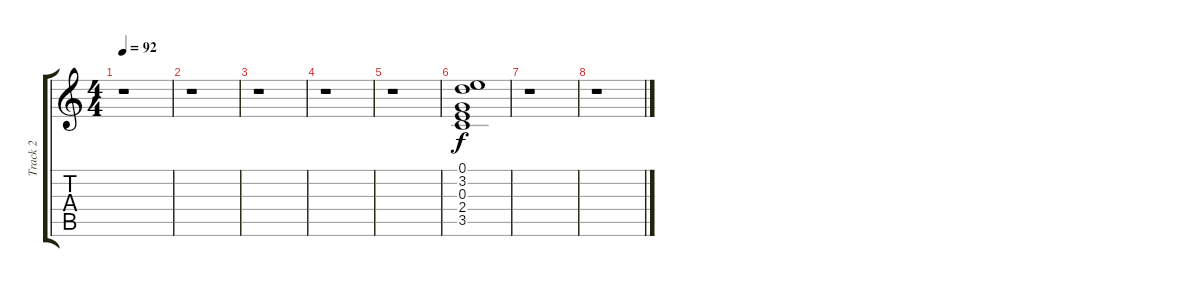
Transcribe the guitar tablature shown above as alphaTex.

\track ("Track 2" "Track 2") {instrument overdrivenguitar}
\staff {score tabs}
\tuning (E4 B3 G3 D3 A2 E2) {hide}
\ts (4 4)
\tempo 92
\clef g2
\ks c
r.1{dy f} |
r.1 |
r.1 |
r.1 |
r.1 |
(0.1 3.2 0.3 2.4 3.5).1 |
r.1 |
r.1
